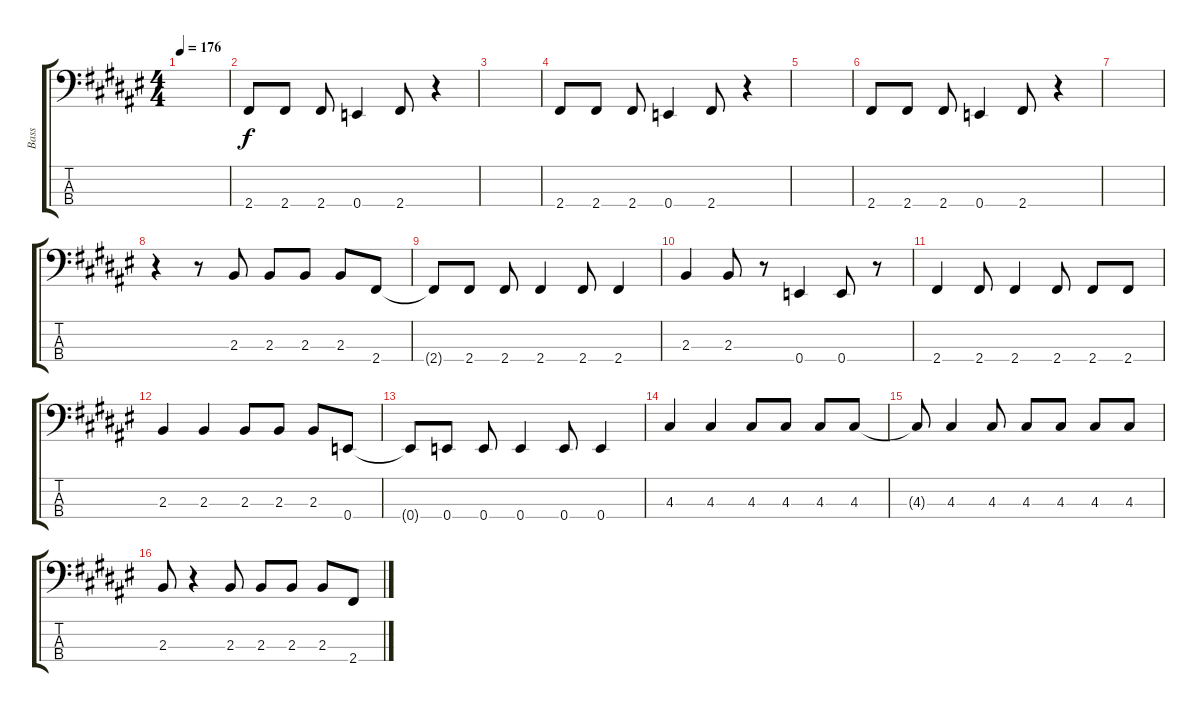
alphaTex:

\track ("Bass" "Bass") {instrument electricbassfinger}
\staff {score tabs}
\tuning (G2 D2 A1 E1) {hide}
\ts (4 4)
\tempo 176
\clef f4
\ks f#
|
2.4.8 2.4.8 2.4.8 0.4.4 2.4.8 r.4 |
|
2.4.8 2.4.8 2.4.8 0.4.4 2.4.8 r.4 |
|
2.4.8 2.4.8 2.4.8 0.4.4 2.4.8 r.4 |
|
r.4 r.8 2.3.8 2.3.8 2.3.8 2.3.8 2.4.8 |
2.4{t}.8 2.4.8 2.4.8 2.4.4 2.4.8 2.4.4 |
2.3.4 2.3.8 r.8 0.4.4 0.4.8 r.8 |
2.4.4 2.4.8 2.4.4 2.4.8 2.4.8 2.4.8 |
2.3.4 2.3.4 2.3.8 2.3.8 2.3.8 0.4.8 |
0.4{t}.8 0.4.8 0.4.8 0.4.4 0.4.8 0.4.4 |
4.3.4 4.3.4 4.3.8 4.3.8 4.3.8 4.3.8 |
4.3{t}.8 4.3.4 4.3.8 4.3.8 4.3.8 4.3.8 4.3.8 |
2.3.8 r.4 2.3.8 2.3.8 2.3.8 2.3.8 2.4.8
